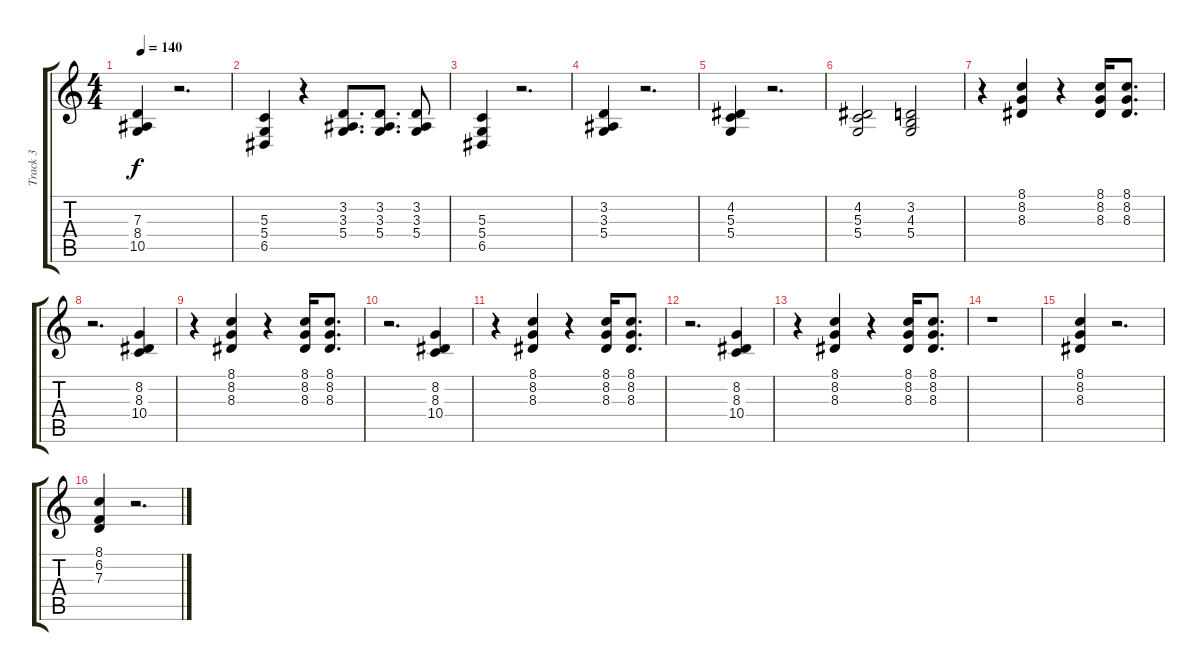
\track ("Track 3" "Track 3") {instrument percussiveorgan}
\staff {score tabs}
\tuning (E4 B3 G3 D3 A2 E2) {hide}
\ts (4 4)
\tempo 140
\clef g2
\ks c
(7.3 8.4 10.5).4{dy f} r.2{d} |
(5.3 5.4 6.5).4 r.4 (3.2 3.3 5.4).8{d} (3.2 3.3 5.4).8{d} (3.2 3.3 5.4).8 |
(5.3 5.4 6.5).4 r.2{d} |
(3.2 3.3 5.4).4 r.2{d} |
(4.2 5.3 5.4).4 r.2{d} |
(4.2 5.3 5.4).2 (3.2 4.3 5.4).2 |
r.4{instrument percussiveorgan} (8.1 8.2 8.3).4 r.4 (8.1 8.2 8.3).16 (8.1 8.2 8.3).8{d} |
r.2{d} (8.2 8.3 10.4).4 |
r.4 (8.1 8.2 8.3).4 r.4 (8.1 8.2 8.3).16 (8.1 8.2 8.3).8{d} |
r.2{d} (8.2 8.3 10.4).4 |
r.4 (8.1 8.2 8.3).4 r.4 (8.1 8.2 8.3).16 (8.1 8.2 8.3).8{d} |
r.2{d} (8.2 8.3 10.4).4 |
r.4 (8.1 8.2 8.3).4 r.4 (8.1 8.2 8.3).16 (8.1 8.2 8.3).8{d} |
r.1 |
(8.1 8.2 8.3).4{instrument honkytonkpiano} r.2{d} |
(8.1 6.2 7.3).4 r.2{d}
